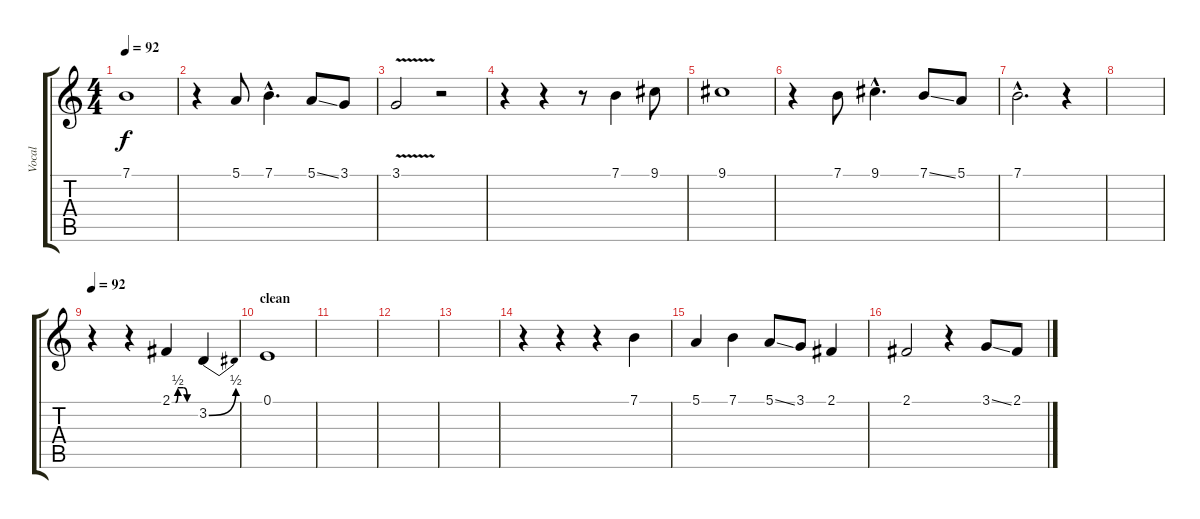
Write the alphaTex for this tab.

\track ("Vocal" "Vocal") {instrument flute}
\staff {score tabs}
\tuning (E4 B3 G3 D3 A2 E2) {hide}
\ts (4 4)
\tempo 92
\clef g2
\ks c
7.1.1{dy f} |
r.4 5.1.8 7.1{hac}.4{d} 5.1{ss}.8 3.1.8 |
3.1{v}.2 r.2 |
r.4 r.4 r.8 7.1.4 9.1.8 |
9.1.1 |
r.4 7.1.8 9.1{hac}.4{d} 7.1{ss}.8 5.1.8 |
7.1{hac}.2{d} r.4 |
|
\tempo 92
r.4 r.4 2.1{be (custom 0 0 9 0 15 2 30 2 39 0 45 0 54 0 60 0)}.4{instrument flute} 3.2{be (bend 0 0 60 2)}.4 |
\section ("" "clean")
0.1.1 |
|
|
|
r.4 r.4 r.4 7.1.4 |
5.1.4 7.1.4 5.1{ss}.8 3.1.8 2.1.4 |
2.1.2 r.4 3.1{ss}.8 2.1.8
